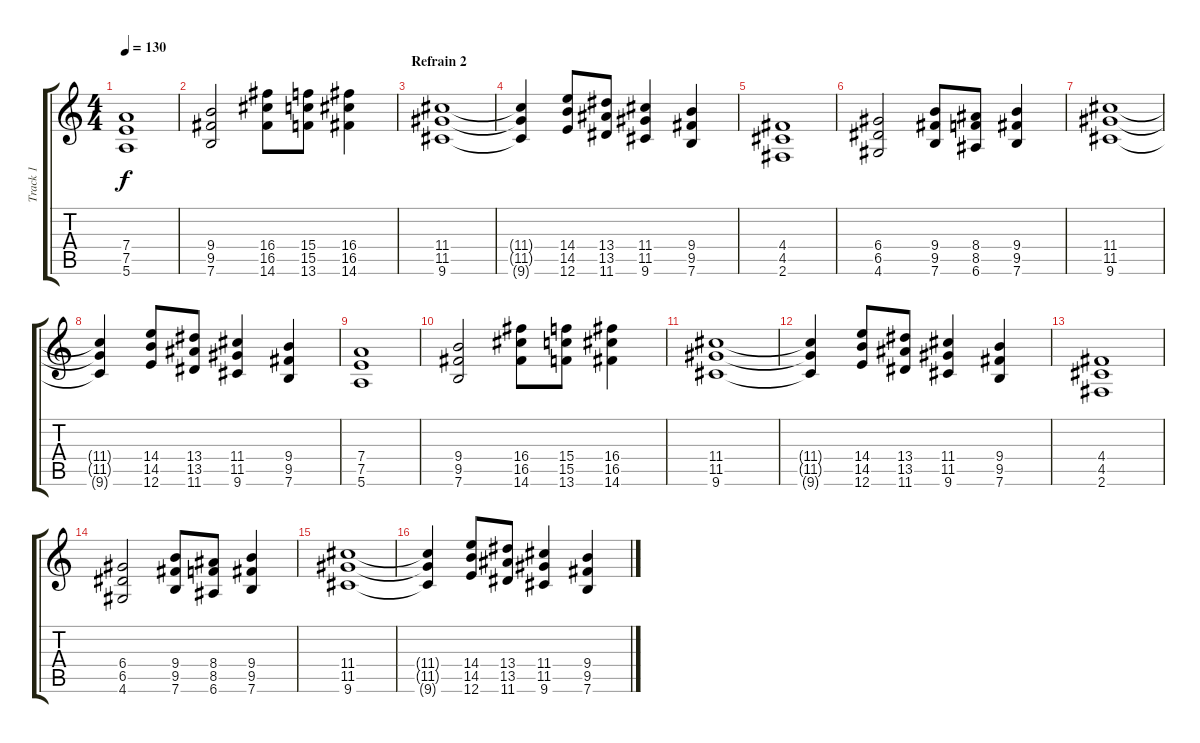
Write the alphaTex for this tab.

\track ("Track 1" "Track 1") {instrument overdrivenguitar}
\staff {score tabs}
\tuning (E4 B3 G3 D3 A2 E2) {hide}
\ts (4 4)
\tempo 130
\clef g2
\ks c
(7.4 7.5 5.6).1{dy f} |
(9.4 9.5 7.6).2 (16.4 16.5 14.6).8 (15.4 15.5 13.6).8 (16.4 16.5 14.6).4 |
\section ("" "Refrain 2")
(11.4 11.5 9.6).1 |
(11.4{t} 11.5{t} 9.6{t}).4 (14.4 14.5 12.6).8 (13.4 13.5 11.6).8 (11.4 11.5 9.6).4 (9.4 9.5 7.6).4 |
(4.4 4.5 2.6).1 |
(6.4 6.5 4.6).2 (9.4 9.5 7.6).8 (8.4 8.5 6.6).8 (9.4 9.5 7.6).4 |
(11.4 11.5 9.6).1 |
(11.4{t} 11.5{t} 9.6{t}).4 (14.4 14.5 12.6).8 (13.4 13.5 11.6).8 (11.4 11.5 9.6).4 (9.4 9.5 7.6).4 |
(7.4 7.5 5.6).1 |
(9.4 9.5 7.6).2 (16.4 16.5 14.6).8 (15.4 15.5 13.6).8 (16.4 16.5 14.6).4 |
(11.4 11.5 9.6).1 |
(11.4{t} 11.5{t} 9.6{t}).4 (14.4 14.5 12.6).8 (13.4 13.5 11.6).8 (11.4 11.5 9.6).4 (9.4 9.5 7.6).4 |
(4.4 4.5 2.6).1 |
(6.4 6.5 4.6).2 (9.4 9.5 7.6).8 (8.4 8.5 6.6).8 (9.4 9.5 7.6).4 |
(11.4 11.5 9.6).1 |
(11.4{t} 11.5{t} 9.6{t}).4 (14.4 14.5 12.6).8 (13.4 13.5 11.6).8 (11.4 11.5 9.6).4 (9.4 9.5 7.6).4
